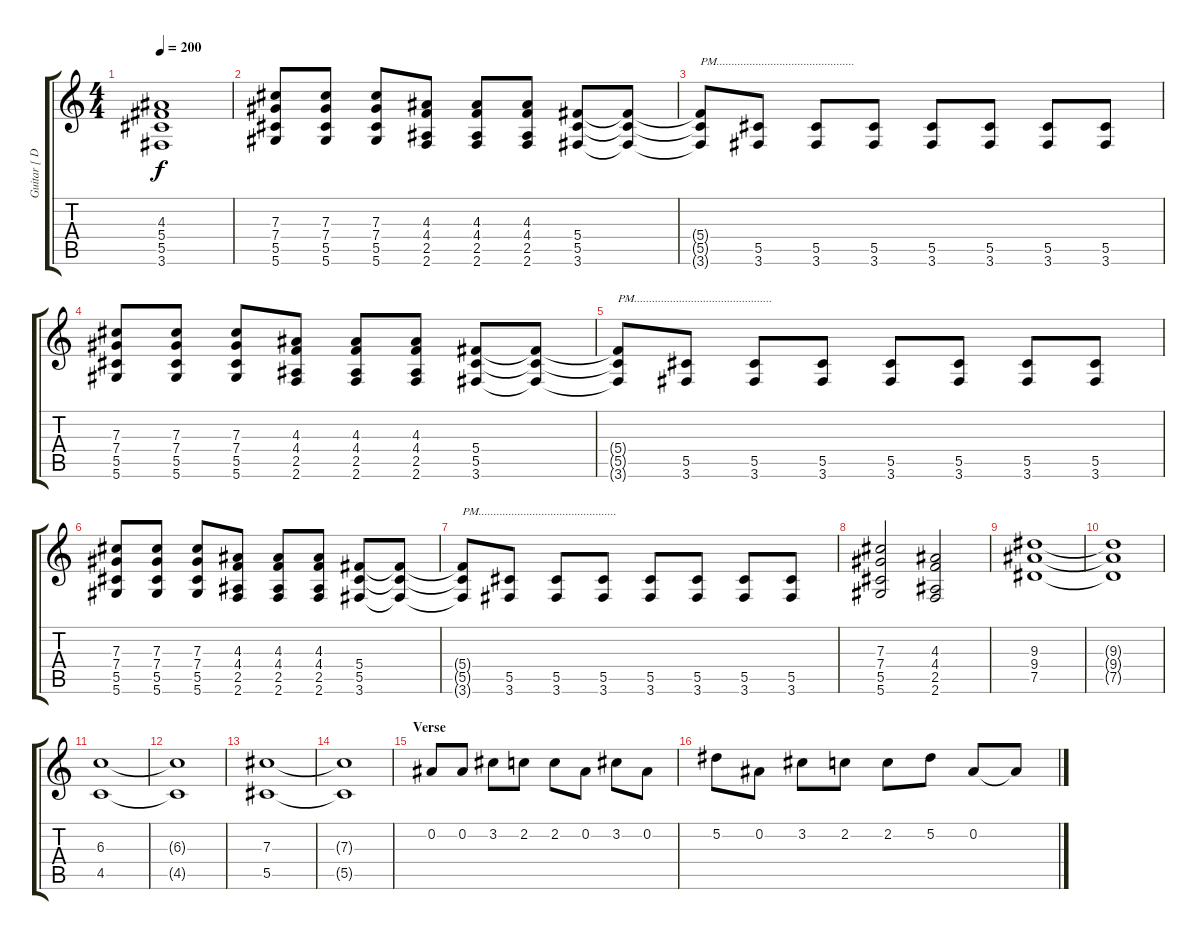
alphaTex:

\track ("Guitar [ Dalas Green ]" "Guitar [ D") {instrument distortionguitar}
\staff {score tabs}
\tuning (Eb4 Bb3 Gb3 Db3 Ab2 Eb2) {hide}
\ts (4 4)
\tempo 200
\clef g2
\ks c
(4.3 5.4 5.5 3.6).1{dy f} |
(7.3 7.4 5.5 5.6).8 (7.3 7.4 5.5 5.6).8 (7.3 7.4 5.5 5.6).8 (4.3 4.4 2.5 2.6).8 (4.3 4.4 2.5 2.6).8 (4.3 4.4 2.5 2.6).8 (5.4 5.5 3.6).8 (5.4{t} 5.5{t} 3.6{t}).8 |
(5.4{t} 5.5{t} 3.6{t}).8{txt "PM.............................................."} (5.5 3.6).8 (5.5 3.6).8 (5.5 3.6).8 (5.5 3.6).8 (5.5 3.6).8 (5.5 3.6).8 (5.5 3.6).8 |
(7.3 7.4 5.5 5.6).8 (7.3 7.4 5.5 5.6).8 (7.3 7.4 5.5 5.6).8 (4.3 4.4 2.5 2.6).8 (4.3 4.4 2.5 2.6).8 (4.3 4.4 2.5 2.6).8 (5.4 5.5 3.6).8 (5.4{t} 5.5{t} 3.6{t}).8 |
(5.4{t} 5.5{t} 3.6{t}).8{txt "PM.............................................."} (5.5 3.6).8 (5.5 3.6).8 (5.5 3.6).8 (5.5 3.6).8 (5.5 3.6).8 (5.5 3.6).8 (5.5 3.6).8 |
(7.3 7.4 5.5 5.6).8 (7.3 7.4 5.5 5.6).8 (7.3 7.4 5.5 5.6).8 (4.3 4.4 2.5 2.6).8 (4.3 4.4 2.5 2.6).8 (4.3 4.4 2.5 2.6).8 (5.4 5.5 3.6).8 (5.4{t} 5.5{t} 3.6{t}).8 |
(5.4{t} 5.5{t} 3.6{t}).8{txt "PM.............................................."} (5.5 3.6).8 (5.5 3.6).8 (5.5 3.6).8 (5.5 3.6).8 (5.5 3.6).8 (5.5 3.6).8 (5.5 3.6).8 |
(7.3 7.4 5.5 5.6).2 (4.3 4.4 2.5 2.6).2 |
(9.3 9.4 7.5).1 |
(9.3{t} 9.4{t} 7.5{t}).1 |
(6.3 4.5).1 |
(6.3{t} 4.5{t}).1 |
(7.3 5.5).1 |
(7.3{t} 5.5{t}).1 |
\section ("" "Verse")
0.2.8 0.2.8 3.2.8 2.2.8 2.2.8 0.2.8 3.2.8 0.2.8 |
5.2.8 0.2.8 3.2.8 2.2.8 2.2.8 5.2.8 0.2.8 0.2{t}.8
